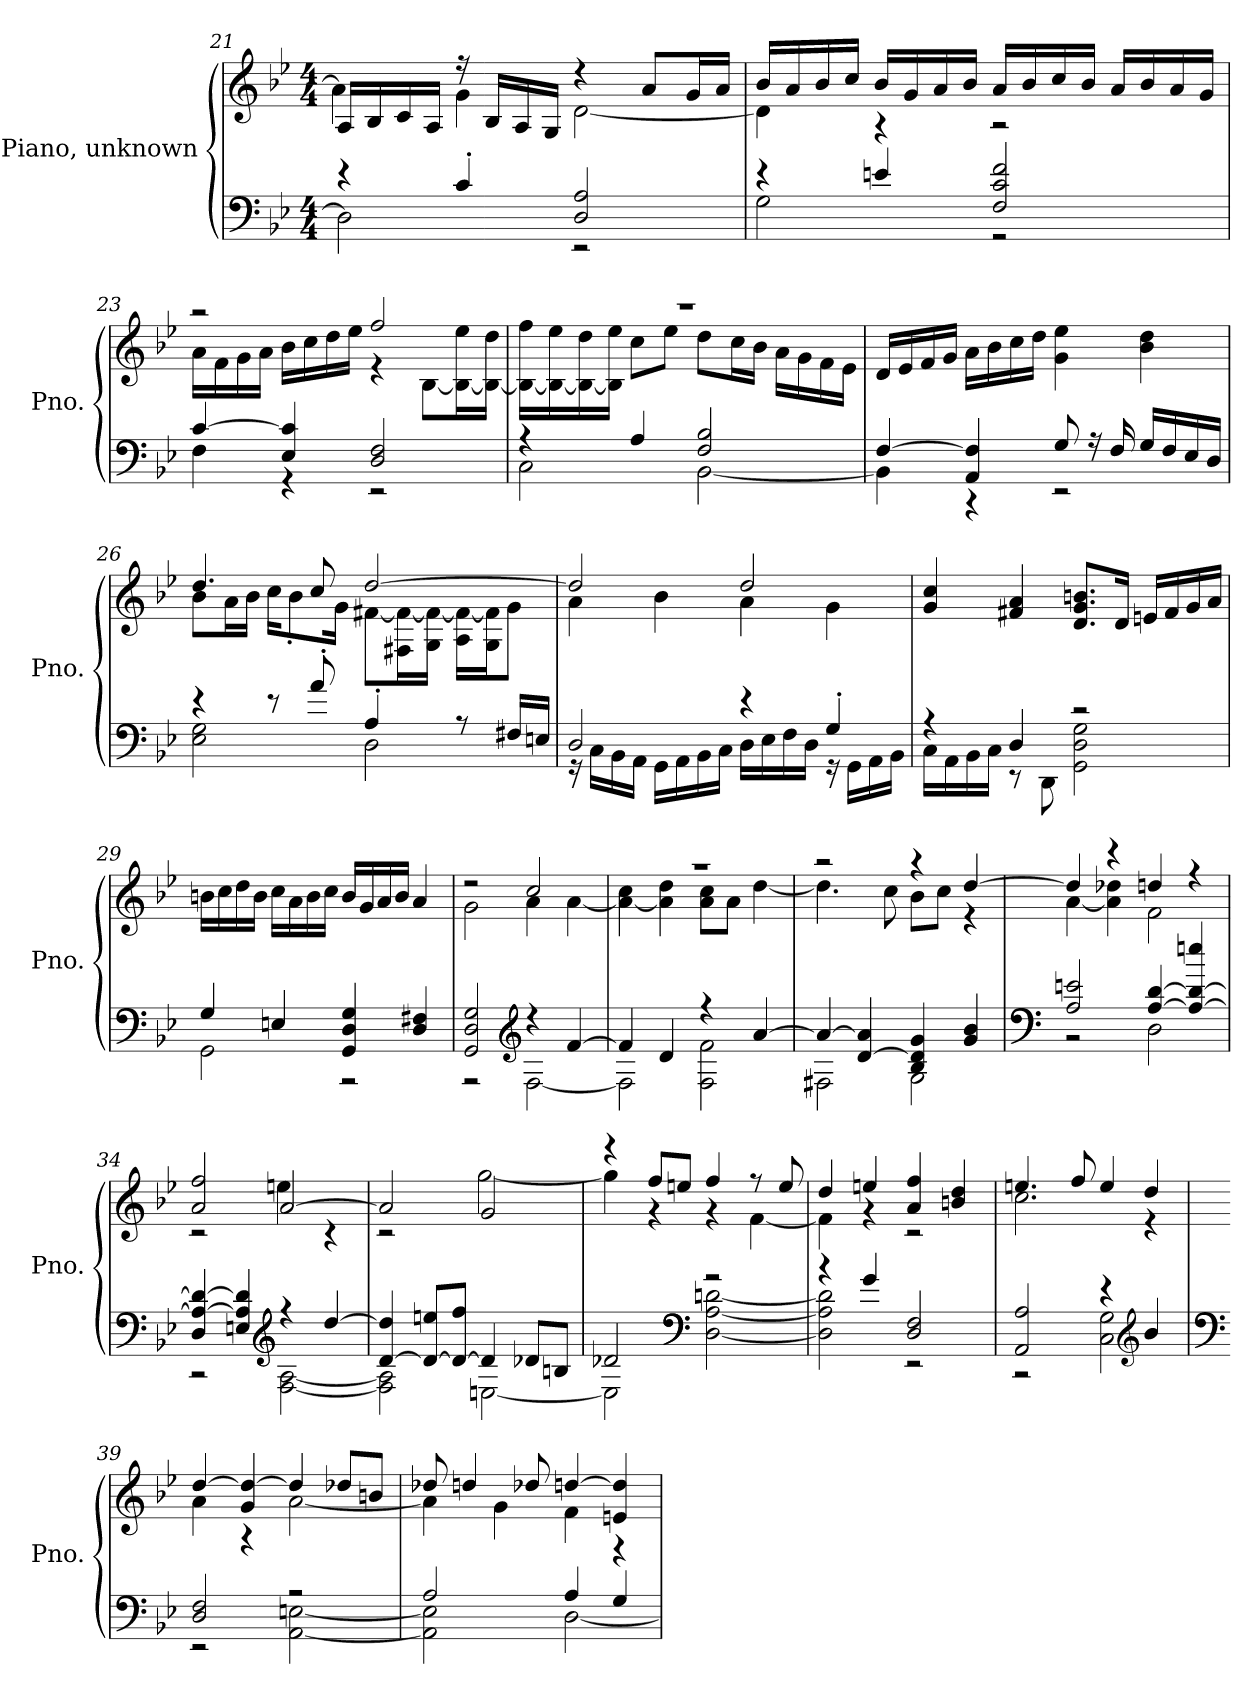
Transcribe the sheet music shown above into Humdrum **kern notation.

**kern	**kern
*part1	*part1
*staff2	*staff1
*I"Piano, unknown	*
*I'Pno.	*
*clefF4	*clefG2
*k[b-e-]	*k[b-e-]
*M4/4	*M4/4
=21	=21
*^	*^
4r	2D\]	16A/LL	4a\]
.	.	16B-/	.
.	.	16c/	.
.	.	16A/JJ	.
4c'/	.	16r	4g\
.	.	16B-/LL	.
.	.	16A/	.
.	.	16G/JJ	.
2D/ 2A/	2r	4r	[2d\
.	.	8a/L	.
.	.	16g/L	.
.	.	16a/JJ	.
!!LO:PB:g=z	!!
=22	=22	=22	=22
4r	2G\	16b-/LL	4d\]
.	.	16a/	.
.	.	16b-/	.
.	.	16cc/JJ	.
4en/	.	16b-/LL	4r
.	.	16g/	.
.	.	16a/	.
.	.	16b-/JJ	.
2F/ 2c/ 2f/	2r	16a/LL	2r
.	.	16b-/	.
.	.	16cc/	.
.	.	16b-/JJ	.
.	.	16a/LL	.
.	.	16b-/	.
.	.	16a/	.
.	.	16g/JJ	.
=23	=23	=23	=23
[4c/	4F\	2r	16a\LL
.	.	.	16f\
.	.	.	16g\
.	.	.	16a\JJ
4E-/ 4c/]	4r	.	16b-\LL
.	.	.	16cc\
.	.	.	16dd\
.	.	.	16ee-\JJ
2D/ 2F/	2r	2ff/	4r
.	.	.	[8B-\L
.	.	.	16B-\_ 16ee-\L
.	.	.	16B-\_ 16dd\JJ
=24	=24	=24	=24
4r	2C\	1r	16B-\_ 16ff\LL
.	.	.	16B-\_ 16ee-\
.	.	.	16B-\_ 16dd\
.	.	.	16B-\] 16ee-\JJ
4A/	.	.	8cc\L
.	.	.	8ee-\J
2F/ 2B-/	[2BB-\	.	8dd\L
.	.	.	16cc\L
.	.	.	16b-\JJ
.	.	.	16a\LL
.	.	.	16g\
.	.	.	16f\
.	.	.	16e-\JJ
*	*	*v	*v
!!LO:LB:g=z
=25	=25	=25
[4F/	4BB-\]	16d/LL
.	.	16e-/
.	.	16f/
.	.	16g/JJ
4AA/ 4F/]	4r	16a\LL
.	.	16b-\
.	.	16cc\
.	.	16dd\JJ
8G/	2r	4g\ 4ee-\
16r	.	.
16F/	.	.
16G/LL	.	4b-\ 4dd\
16F/	.	.
16E-/	.	.
16D/JJ	.	.
=26	=26	=26
*	*	*^
4r	2E-\ 2G\	4.dd/	8b-\L
.	.	.	16a\L
.	.	.	16b-\JJ
8r	.	.	16cc\KL
.	.	.	8b-'\
8a'/	.	8cc/	.
.	.	.	16g\Jk
4A'/	2D\	[2dd/	[8f#X\L
.	.	.	16F#X\ 16f#\_L
.	.	.	16G\ 16f#\_JJ
8r	.	.	16A\ 16f#\_LL
.	.	.	16G\ 16f#\]J
16F#X/LL	.	.	8g\J
16En/JJ	.	.	.
!!LO:LB:g=z	!!
=27	=27	=27	=27
2D/	16r	2dd/]	4a\
.	16C\LL	.	.
.	16BB-\	.	.
.	16AA\JJ	.	.
.	16GG\LL	.	4b-\
.	16AA\	.	.
.	16BB-\	.	.
.	16C\JJ	.	.
4r	16D\LL	2dd/	4a\
.	16E-\	.	.
.	16F\	.	.
.	16D\JJ	.	.
4G'/	16r	.	4g\
.	16GG\LL	.	.
.	16AA\	.	.
.	16BB-\JJ	.	.
*	*	*v	*v
=28	=28	=28
4r	16C\LL	4g/ 4cc/
.	16AA\	.
.	16BB-\	.
.	16C\JJ	.
4D/	8r	4f#X/ 4a/
.	8DD\	.
2r	2GG\ 2D\ 2G\	8.d/ 8.g/ 8.bn/L
.	.	16d/Jk
.	.	16en/LL
.	.	16f#/
.	.	16g/
.	.	16a/JJ
=29	=29	=29
4G/	2GG\	16bn\LL
.	.	16cc\
.	.	16dd\
.	.	16b\JJ
4En/	.	16cc\LL
.	.	16a\
.	.	16b\
.	.	16cc\JJ
4GG/ 4D/ 4G/	2r	16b/LL
.	.	16g/
.	.	16a/
.	.	16b/JJ
4D/ 4F#X/	.	4a/
!!LO:LB:g=z
=30	=30	=30
*	*	*^
2GG/ 2D/ 2G/	2r	2r	2g\
*clefG2	*	*	*
4r	[2F\	2cc/	4a\
[4f/	.	.	[4a\
=31	=31	=31	=31
4f/]	2F\]	1r	4a\_ 4cc\
4d/	.	.	4a\] 4dd\
4r	2F\ 2f\	.	8a\ 8cc\L
.	.	.	8a\J
[4a/	.	.	[4dd\
=32	=32	=32	=32
4a/_	2F#X\	2r	4.dd\]
[4d/ 4a/]	.	.	.
.	.	.	8cc\
4B-/ 4d/] 4g/	2G\	4r	8b-\L
.	.	.	8cc\J
4g/ 4b-/	.	[4dd/	4r
=33	=33	=33	=33
*clefF4	*	*	*
2A/ 2en/	2r	4dd/]	[4a\
.	.	4r	4a\] 4dd-X\
[4A/ [4d/	2D\	4ddn/	2f\
4A/_ 4d/_ 4een/	.	4r	.
=34	=34	=34	=34
4D/ 4A/_ 4d/_	2r	2a/ 2ff/	2r
4En/ 4A/] 4d/]	.	.	.
*clefG2	*	*	*
4r	[2F\ [2A\	[2a/	4een\
[4dd/	.	.	4r
!!LO:LB:g=z	!!
=35	=35	=35	=35
[4d/ 4dd/]	2F\] 2A\]	2a/]	2r
8d/_ 8een/L	.	.	.
8d/_ 8ff/J	.	.	.
4d/]	[2En\	2g/	[2gg\
8d-X/L	.	.	.
8Bn/J	.	.	.
=36	=36	=36	=36
2d-X/	2E\]	4r	4gg\]
.	.	8ff/L	4r
.	.	8een/J	.
*clefF4	*	*	*
2r	[2D\ [2A\ [2dn\	4ff/	4r
.	.	8r	[4f\
.	.	8ee/	.
=37	=37	=37	=37
4r	2D\] 2A\] 2d\]	4dd/	4f\]
4g/	.	4een/	4r
2D/ 2F/	2r	4a/ 4ff/	2r
.	.	4bn/ 4dd/	.
=38	=38	=38	=38
2AA/ 2A/	2r	4.een/	2.cc\
.	.	8ff/	.
4r	2C\ 2G\	4ee/	.
*clefG2	*	*	*
4b-/	.	4dd/	4r
=39	=39	=39	=39
*clefF4	*	*	*
2D/ 2F/	2r	[4dd/	4a\
.	.	4g/ 4dd/_	4r
2r	[2AA\ [2En\	4dd/]	[2a\
.	.	8dd-X/L	.
.	.	8bn/J	.
!!LO:LB:g=z	!!
=40	=40	=40	=40
2A/	2AA\] 2E\]	8dd-X/	4a\]
.	.	4ddn/	.
.	.	.	4g\
.	.	8dd-X/	.
4A/	[2D\	[4ddn/	4f\
4G/	.	4en/ 4dd/]	4r
*v	*v	*	*
*	*v	*v
=	=
*-	*-
